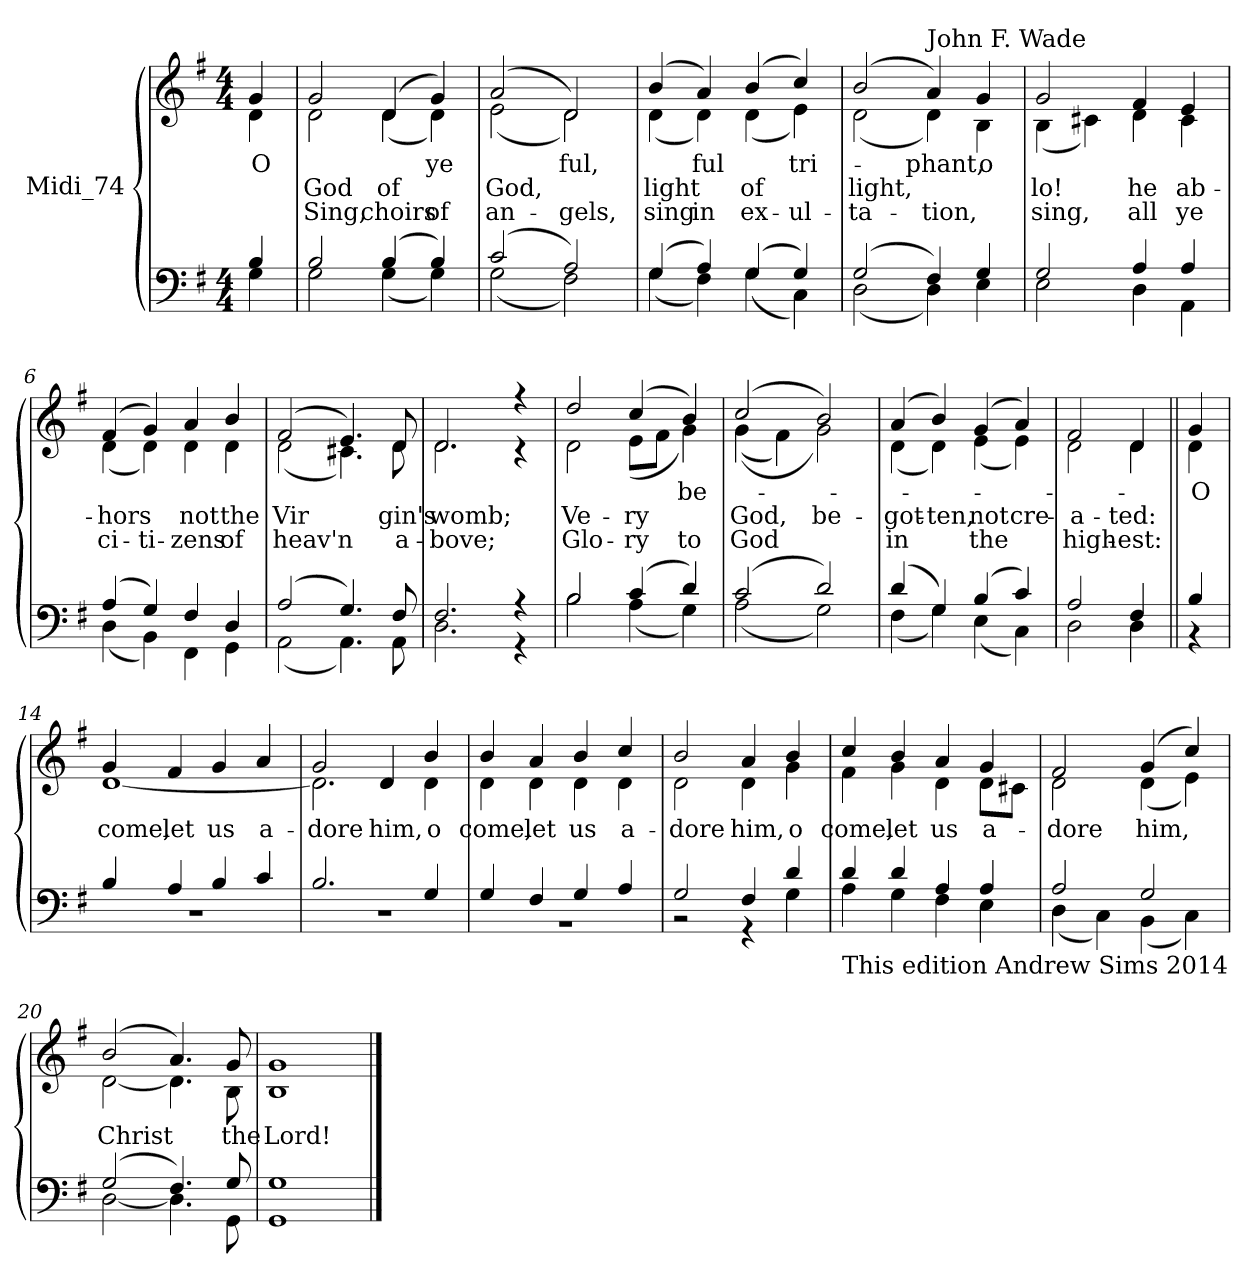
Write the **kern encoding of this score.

**kern	**kern	**text	**text	**text
*part2	*part1	*part1	*part1	*part1
*staff2	*staff1	*staff1	*staff1	*staff1
*I"Midi_74	*I"Midi_74	*	*	*
*clefF4	*clefG2	*	*	*
*k[f#]	*k[f#]	*	*	*
*G:	*G:	*	*	*
*M4/4	*M4/4	*	*	*
=	=	=	=	=
*^	*	*	*	*
!	!	!LO:TX:a:t=O come, all ye faithful	!	!	!
!	!	!LO:TX:a:t=John F. Wade	!	!	!
!	!	!	!LO:LY:b	!	!
*	*	*^	*	*	*
4B/	4G\	4g/	4d\	O	.	.
=1	=1	=1	=1	=1	=1	=1
!	!	!	!	!LO:LY:b	!	!LO:LY:b
!	!	!	!	!	!LO:LY:b	!
2B/	2G\	2g/	2d\	.	God	Sing,
!	!	!	!	!LO:LY:b	!	!LO:LY:b
!	!	!	!	!	!LO:LY:b	!
(>4B/	(<4G\	(>4d/	(<4d\	.	of	choirs
!	!	!	!	!LO:LY:b	!	!LO:LY:b
4B/)	4G\)	4g/)	4d\)	ye	.	of
=2	=2	=2	=2	=2	=2	=2
!	!	!	!	!LO:LY:b	!	!LO:LY:b
!	!	!	!	!	!LO:LY:b	!
(>2c/	(<2G\	(>2a/	(<2e\	.	God,	-an-
!	!	!	!	!LO:LY:b	!	!LO:LY:b
2A/)	2F#\)	2d/)	2d\)	-ful,	.	gels,
=3	=3	=3	=3	=3	=3	=3
!	!	!	!	!LO:LY:b	!	!LO:LY:b
!	!	!	!	!	!LO:LY:b	!
(>4G/	(<4G\	(>4b/	(<4d\	.	-light	-sing
!	!	!	!	!LO:LY:b	!	!LO:LY:b
4A/)	4F#\)	4a/)	4d\)	ful	.	in
!	!	!	!	!LO:LY:b	!	!LO:LY:b
!	!	!	!	!	!LO:LY:b	!
(>4G/	(<4G\	(>4b/	(<4d\	.	of	ex-
!	!	!	!	!LO:LY:b	!	!LO:LY:b
4G/)	4C\)	4cc/)	4e\)	-tri-	.	-ul-
=4	=4	=4	=4	=4	=4	=4
!	!	!	!	!LO:LY:b	!	!LO:LY:b
!	!	!	!	!	!LO:LY:b	!
(>2G/	(<2D\	(>2b/	(<2d\	.	light,	-ta-
!	!	!LO:TX:a:t=John F. Wade	!	!	!	!
!	!	!	!	!LO:LY:b	!	!LO:LY:b
4F#/)	4D\)	4a/)	4d\)	-phant,	.	tion,
!	!	!	!	!LO:LY:b	!	!
4G/	4E\	4g/	4B\	o	.	.
!!LO:LB:g=z	!!
=5	=5	=5	=5	=5	=5	=5
!	!	!	!	!LO:LY:b	!	!LO:LY:b
!	!	!	!	!	!LO:LY:b	!
2G/	2E\	2g/	(<4B\	.	lo!	sing,
.	.	.	4c#X\)	.	.	.
!	!	!	!	!LO:LY:b	!	!LO:LY:b
!	!	!	!	!	!LO:LY:b	!
4A/	4D\	4f#/	4d\	.	he	all
!	!	!	!	!LO:LY:b	!	!LO:LY:b
!	!	!	!	!	!LO:LY:b	!
4A/	4AA\	4e/	4c#\	.	ab-	ye
=6	=6	=6	=6	=6	=6	=6
!	!	!	!	!LO:LY:b	!	!LO:LY:b
!	!	!	!	!	!LO:LY:b	!
(>4A/	(<4D\	(>4f#/	(<4d\	.	hors	ci-
!	!	!	!	!	!	!LO:LY:b
4G/)	4BB\)	4g/)	4d\)	.	.	-ti-
!	!	!	!	!LO:LY:b	!	!LO:LY:b
!	!	!	!	!	!LO:LY:b	!
4F#/	4FF#\	4a/	4d\	.	not	zens
!	!	!	!	!LO:LY:b	!	!LO:LY:b
!	!	!	!	!	!LO:LY:b	!
4D/	4GG\	4b/	4d\	.	the	of
=7	=7	=7	=7	=7	=7	=7
!	!	!	!	!LO:LY:b	!	!LO:LY:b
!	!	!	!	!	!LO:LY:b	!
(>2A/	(<2AA\	(>2f#/	(<2d\	.	-Vir	heav'n
4.G/)	4.AA\)	4.e/)	4.c#X\)	.	.	.
!	!	!	!	!LO:LY:b	!	!LO:LY:b
!	!	!	!	!	!LO:LY:b	!
8F#/	8AA\	8d/	8d\	.	gin's	-a-
=8	=8	=8	=8	=8	=8	=8
!	!	!	!	!LO:LY:b	!	!LO:LY:b
!	!	!	!	!	!LO:LY:b	!
2.F#/	2.D\	2.d/	2.d\	.	womb;	bove;
4r	4r	4r	4r	.	.	.
!!LO:LB:g=z	!!
=9	=9	=9	=9	=9	=9	=9
!	!	!	!	!LO:LY:b	!	!LO:LY:b
!	!	!	!	!	!LO:LY:b	!
2B/	2B\	2dd/	2d\	.	Ve-	Glo-
!	!	!	!	!LO:LY:b	!	!LO:LY:b
!	!	!	!	!	!LO:LY:b	!
(>4c/	(<4A\	(>4cc/	(<8e\L	.	-ry	ry
.	.	.	8f#\J	.	.	.
!	!	!	!	!LO:LY:b	!	!LO:LY:b
4d/)	4G\)	4b/)	4g\)	be-	.	-to
=10	=10	=10	=10	=10	=10	=10
!	!	!	!	!LO:LY:b	!	!LO:LY:b
!	!	!	!	!	!LO:LY:b	!
(>2c/	(<2A\	(>2cc/	(<(<4g\	.	God,	God
.	.	.	4f#\)	.	.	.
!	!	!	!	!LO:LY:b	!	!
!	!	!	!	!	!LO:LY:b	!
2d/)	2G\)	2b/)	2g\)	.	be-	.
=11	=11	=11	=11	=11	=11	=11
!	!	!	!	!LO:LY:b	!	!LO:LY:b
!	!	!	!	!	!LO:LY:b	!
(>4d/	(<4F#\	(>4a/	(<4d\	.	got-	in
!	!	!	!	!LO:LY:b	!	!
!	!	!	!	!	!LO:LY:b	!
4G/)	4G\)	4b/)	4d\)	.	-ten,	.
!	!	!	!	!LO:LY:b	!	!LO:LY:b
!	!	!	!	!	!LO:LY:b	!
(>4B/	(<4E\	(>4g/	(<4e\	.	not	the
!	!	!	!	!LO:LY:b	!	!
!	!	!	!	!	!LO:LY:b	!
4c/)	4C\)	4a/)	4e\)	.	cre-	.
=12	=12	=12	=12	=12	=12	=12
!	!	!	!	!LO:LY:b	!	!LO:LY:b
!	!	!	!	!	!LO:LY:b	!
2A/	2D\	2f#/	2d\	.	a-	-high-
!	!	!	!	!LO:LY:b	!	!LO:LY:b
!	!	!	!	!	!LO:LY:b	!
4F#/	4D\	4d/	4d\	.	-ted:	est:
!!LO:LB:g=z	!!
=13||	=13||	=13||	=13||	=13||	=13||	=13||
!	!	!	!	!LO:LY:b	!	!
4B/	4r	4g/	4d\	O	.	.
=14	=14	=14	=14	=14	=14	=14
!	!	!	!	!LO:LY:b	!	!
4B/	1r	4g/	[1d\	come,	.	.
!	!	!	!	!LO:LY:b	!	!
4A/	.	4f#/	.	let	.	.
!	!	!	!	!LO:LY:b	!	!
4B/	.	4g/	.	us	.	.
!	!	!	!	!LO:LY:b	!	!
4c/	.	4a/	.	a-	.	.
=15	=15	=15	=15	=15	=15	=15
!	!	!	!	!LO:LY:b	!	!
2.B/	1r	2g/	2.d\]	-dore	.	.
!	!	!	!	!LO:LY:b	!	!
.	.	4d/	.	him,	.	.
!	!	!	!	!LO:LY:b	!	!
4G/	.	4b/	4d\	o	.	.
=16	=16	=16	=16	=16	=16	=16
!	!	!	!	!LO:LY:b	!	!
4G/	1r	4b/	4d\	come,	.	.
!	!	!	!	!LO:LY:b	!	!
4F#/	.	4a/	4d\	let	.	.
!	!	!	!	!LO:LY:b	!	!
4G/	.	4b/	4d\	us	.	.
!	!	!	!	!LO:LY:b	!	!
4A/	.	4cc/	4d\	a-	.	.
=17	=17	=17	=17	=17	=17	=17
!	!	!	!	!LO:LY:b	!	!
2G/	2r	2b/	2d\	-dore	.	.
!	!	!	!	!LO:LY:b	!	!
4F#/	4r	4a/	4d\	him,	.	.
!	!	!	!	!LO:LY:b	!	!
4d/	4G\	4b/	4g\	o	.	.
!!LO:LB:g=z	!!
=18	=18	=18	=18	=18	=18	=18
!LO:TX:b:t=This edition  Andrew Sims 2014	!	!	!	!	!	!
!	!	!	!	!LO:LY:b	!	!
4d/	4A\	4cc/	4f#\	come,	.	.
!	!	!	!	!LO:LY:b	!	!
4d/	4G\	4b/	4g\	let	.	.
!	!	!	!	!LO:LY:b	!	!
4A/	4F#\	4a/	4d\	us	.	.
!	!	!	!	!LO:LY:b	!	!
4A/	4E\	4g/	8dL	a-	.	.
.	.	.	8c#XJ	.	.	.
=19	=19	=19	=19	=19	=19	=19
!	!	!	!	!LO:LY:b	!	!
2A/	(<4D\	2f#/	2d\	-dore	.	.
.	4C\)	.	.	.	.	.
!	!	!	!	!LO:LY:b	!	!
2G/	(<4BB\	(>4g/	(<4d\	him,	.	.
.	4C\)	4cc/)	4e\)	.	.	.
=20	=20	=20	=20	=20	=20	=20
!	!	!	!	!LO:LY:b	!	!
(>2G/	[2D\	(>2b/	[2d\	Christ	.	.
4.F#/)	4.D\]	4.a/)	4.d\]	.	.	.
!	!	!	!	!LO:LY:b	!	!
8G/	8GG\	8g/	8B\	the	.	.
=21	=21	=21	=21	=21	=21	=21
!	!	!	!	!LO:LY:b	!	!
1G/	1GG\	1g/	1B\	Lord!	.	.
*v	*v	*	*	*	*	*
*	*v	*v	*	*	*
==	==	==	==	==
*-	*-	*-	*-	*-
